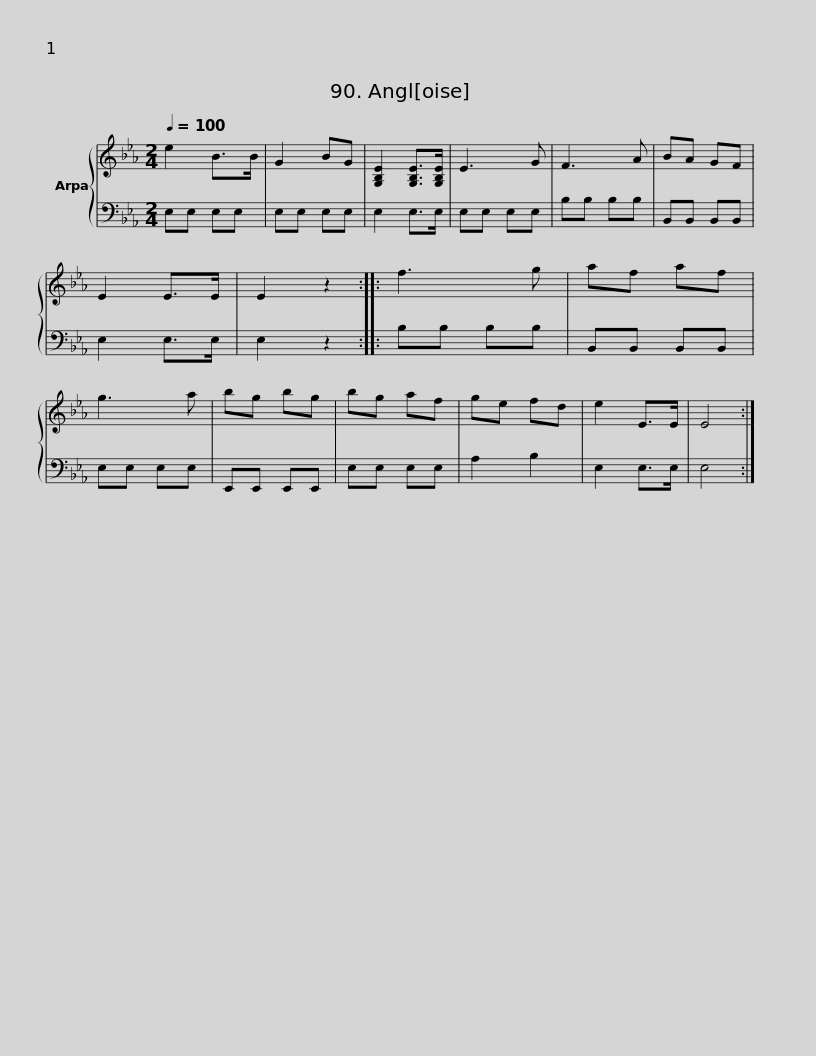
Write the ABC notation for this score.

X:1
%%score { 1 | 2 }
L:1/8
Q:1/4=100
M:2/4
I:linebreak $
K:Eb
V:1 treble
V:2 bass
V:1
 e2 B>B | G2 BG | [G,B,E]2 [G,B,E]>[G,B,E] | E3 G | F3 A | %5
 BA GF | E2 E>E | E2 z2 :: f3 g | af af |$ %10
 g3 a | bg bg | bg af | ge fd | e2 E>E | %15
 E4 :| %16
V:2
 E,E, E,E, | E,E, E,E, | E,2 E,>E, | E,E, E,E, | B,B, B,B, | %5
 B,,B,, B,,B,, | E,2 E,>E, | E,2 z2 :: B,B, B,B, | B,,B,, B,,B,, |$ %10
 E,E, E,E, | E,,E,, E,,E,, | E,E, E,E, | A,2 B,2 | E,2 E,>E, | %15
 E,4 :| %16
